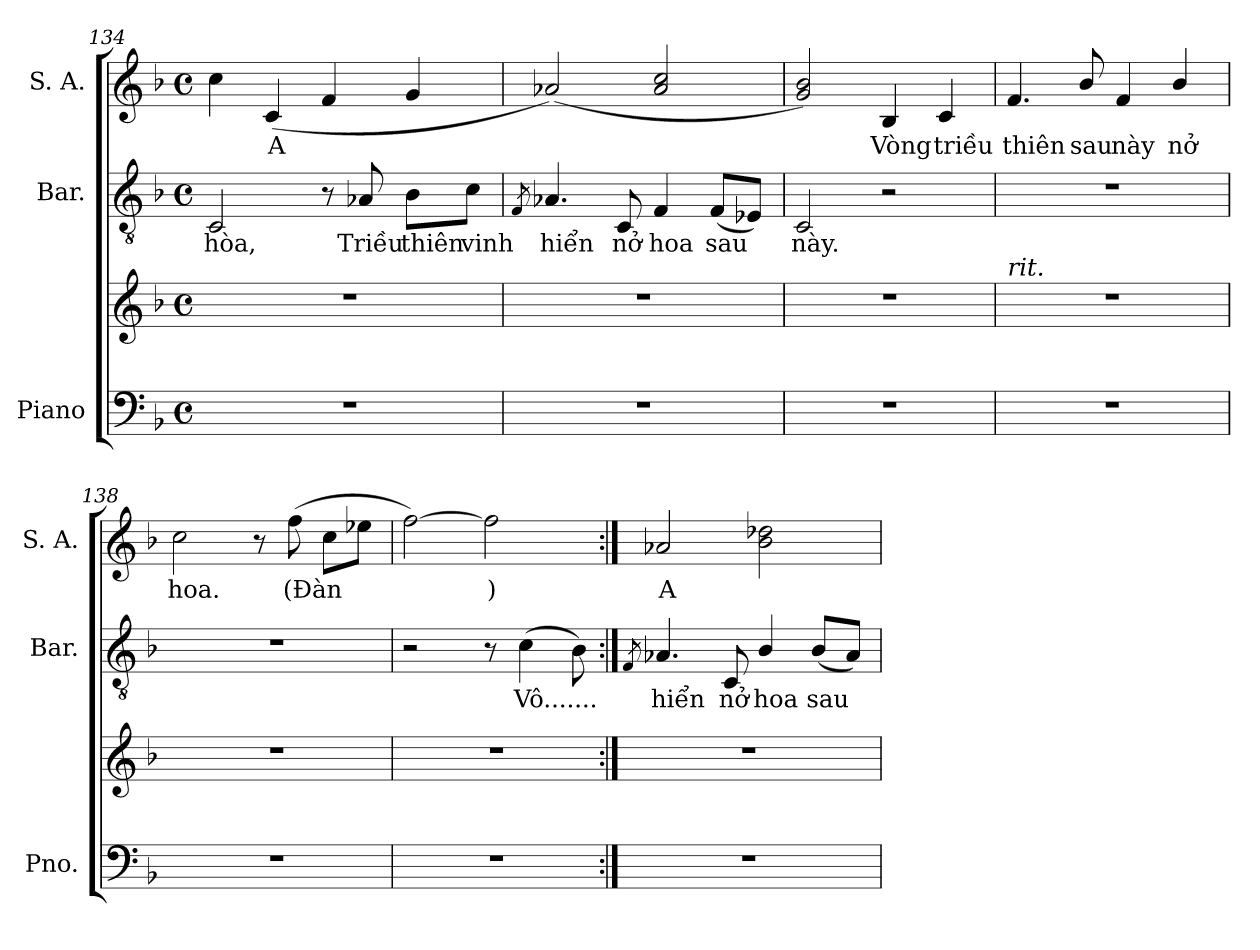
**kern	**kern	**kern	**text	**kern	**text
*part3	*part3	*part2	*part2	*part1	*part1
*staff4	*staff3	*staff2	*staff2	*staff1	*staff1
*I"Piano	*	*I"Bar.	*	*I"S. A.	*
*I'Pno.	*	*I'Bar.	*	*I'S. A.	*
*clefF4	*clefG2	*clefGv2	*	*clefG2	*
*k[b-]	*k[b-]	*k[b-]	*	*k[b-]	*
*M4/4	*M4/4	*M4/4	*	*M4/4	*
*met(c)	*met(c)	*met(c)	*	*met(c)	*
=134	=134	=134	=134	=134	=134
!	!	!	!LO:LY:b	!	!
1r	1r	2C/	hòa,	4cc\	.
!	!	!	!	!	!LO:LY:b
.	.	.	.	(4c/	A
.	.	8r	.	4f/	.
!	!	!	!LO:LY:b	!	!
.	.	8A-X/	Triều	.	.
!	!	!	!LO:LY:b	!	!
.	.	8B-\L	thiên	4g/	.
!	!	!	!LO:LY:b	!	!
.	.	8c\J	vinh	.	.
!!LO:LB:g=z
=135	=135	=135	=135	=135	=135
.	.	8qF/	.	.	.
!	!	!	!LO:LY:b	!	!
1r	1r	4.A-X/	hiển	(2a-X/)	.
!	!	!	!LO:LY:b	!	!
.	.	8C/	nở	.	.
!	!	!	!LO:LY:b	!	!
.	.	4F/	hoa	2a-/ 2cc/	.
!	!	!	!LO:LY:b	!	!
.	.	(8F/L	sau	.	.
.	.	8E-X/J)	.	.	.
=136	=136	=136	=136	=136	=136
!	!	!	!LO:LY:b	!	!
1r	1r	2C/	này.	2g/ 2b-/)	.
!	!	!	!	!	!LO:LY:b
.	.	2r	.	4B-/	Vòng
!	!	!	!	!	!LO:LY:b
.	.	.	.	4c/	triều
=137	=137	=137	=137	=137	=137
!	!LO:TX:a:i:t=rit.	!	!	!	!
!	!	!	!	!	!LO:LY:b
1r	1r	1r	.	4.f/	thiên
!	!	!	!	!	!LO:LY:b
.	.	.	.	8b-/	sau
!	!	!	!	!	!LO:LY:b
.	.	.	.	4f/	này
!	!	!	!	!	!LO:LY:b
.	.	.	.	4b-/	nở
=138	=138	=138	=138	=138	=138
!	!	!	!	!	!LO:LY:b
1r	1r	1r	.	2cc\	hoa.
.	.	.	.	8r	.
!	!	!	!	!	!LO:LY:b
.	.	.	.	(8ff\	(Đàn
.	.	.	.	8cc\L	.
.	.	.	.	8ee-X\J	.
!!LO:LB:g=z
=139	=139	=139	=139	=139	=139
1r	1r	2r	.	[2ff\)	.
!	!	!	!	!	!LO:LY:b
.	.	8r	.	2ff\]	)
!	!	!	!LO:LY:b	!	!
.	.	(4c\	Vô.......	.	.
.	.	8B-\)	.	.	.
=140:|!	=140:|!	=140:|!	=140:|!	=140:|!	=140:|!
.	.	8qF/	.	.	.
!	!	!	!LO:LY:b	!	!LO:LY:b
1r	1r	4.A-X/	hiển	2a-X/	A
!	!	!	!LO:LY:b	!	!
.	.	8C/	nở	.	.
!	!	!	!LO:LY:b	!	!
.	.	4B-/	hoa	2b-\ 2dd-X\	.
!	!	!	!LO:LY:b	!	!
.	.	(8B-/L	sau	.	.
.	.	8A-/J)	.	.	.
=	=	=	=	=	=
*-	*-	*-	*-	*-	*-
